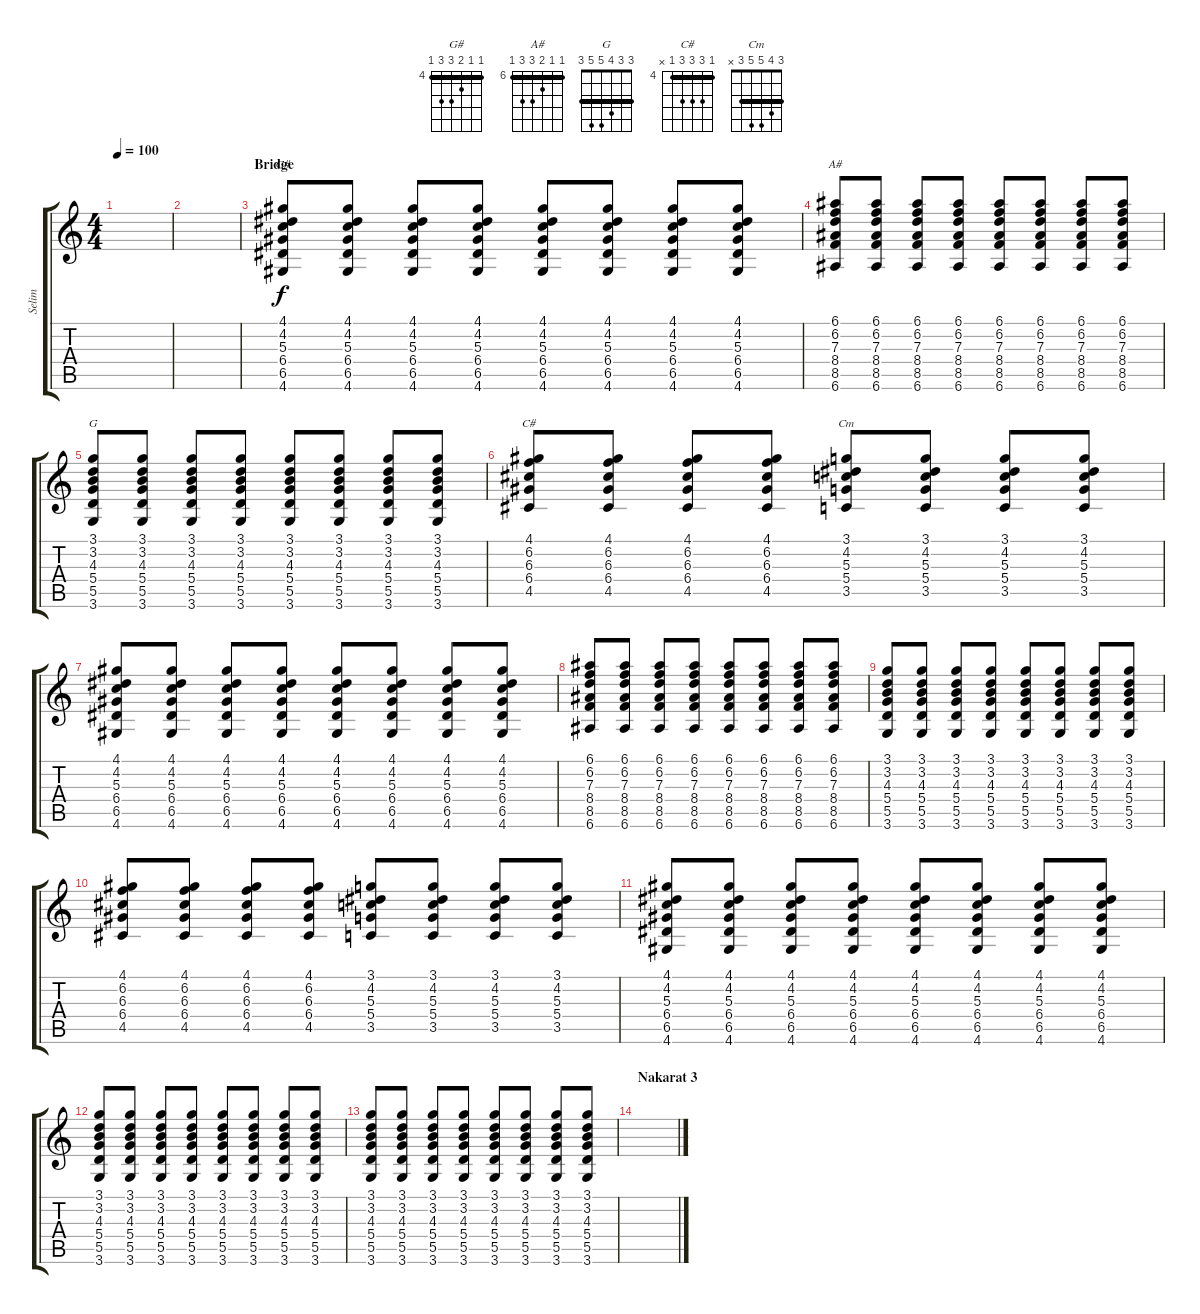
\track ("Selim" "Selim") {instrument electricguitarclean}
\staff {score tabs}
\tuning (E4 B3 G3 D3 A2 E2) {hide}
\chord ("G#" 4 4 5 6 6 4) {firstfret 4 barre 4}
\chord ("A#" 6 6 7 8 8 6) {firstfret 6 barre 6}
\chord ("G" 3 3 4 5 5 3) {barre 3}
\chord ("C#" 4 6 6 6 4 x) {firstfret 4 barre 4}
\chord ("Cm" 3 4 5 5 3 x) {barre 3}
\ts (4 4)
\tempo 100
\clef g2
\ks c
|
|
\section ("" "Bridge")
(4.1 4.2 5.3 6.4 6.5 4.6).8{ch "G#" volume 8 instrument distortionguitar} (4.1 4.2 5.3 6.4 6.5 4.6).8 (4.1 4.2 5.3 6.4 6.5 4.6).8 (4.1 4.2 5.3 6.4 6.5 4.6).8 (4.1 4.2 5.3 6.4 6.5 4.6).8 (4.1 4.2 5.3 6.4 6.5 4.6).8 (4.1 4.2 5.3 6.4 6.5 4.6).8 (4.1 4.2 5.3 6.4 6.5 4.6).8 |
(6.1 6.2 7.3 8.4 8.5 6.6).8{ch "A#"} (6.1 6.2 7.3 8.4 8.5 6.6).8 (6.1 6.2 7.3 8.4 8.5 6.6).8 (6.1 6.2 7.3 8.4 8.5 6.6).8 (6.1 6.2 7.3 8.4 8.5 6.6).8 (6.1 6.2 7.3 8.4 8.5 6.6).8 (6.1 6.2 7.3 8.4 8.5 6.6).8 (6.1 6.2 7.3 8.4 8.5 6.6).8 |
(3.1 3.2 4.3 5.4 5.5 3.6).8{ch "G"} (3.1 3.2 4.3 5.4 5.5 3.6).8 (3.1 3.2 4.3 5.4 5.5 3.6).8 (3.1 3.2 4.3 5.4 5.5 3.6).8 (3.1 3.2 4.3 5.4 5.5 3.6).8 (3.1 3.2 4.3 5.4 5.5 3.6).8 (3.1 3.2 4.3 5.4 5.5 3.6).8 (3.1 3.2 4.3 5.4 5.5 3.6).8 |
(4.1 6.2 6.3 6.4 4.5).8{ch "C#"} (4.1 6.2 6.3 6.4 4.5).8 (4.1 6.2 6.3 6.4 4.5).8 (4.1 6.2 6.3 6.4 4.5).8 (3.1 4.2 5.3 5.4 3.5).8{ch "Cm"} (3.1 4.2 5.3 5.4 3.5).8 (3.1 4.2 5.3 5.4 3.5).8 (3.1 4.2 5.3 5.4 3.5).8 |
(4.1 4.2 5.3 6.4 6.5 4.6).8 (4.1 4.2 5.3 6.4 6.5 4.6).8 (4.1 4.2 5.3 6.4 6.5 4.6).8 (4.1 4.2 5.3 6.4 6.5 4.6).8 (4.1 4.2 5.3 6.4 6.5 4.6).8 (4.1 4.2 5.3 6.4 6.5 4.6).8 (4.1 4.2 5.3 6.4 6.5 4.6).8 (4.1 4.2 5.3 6.4 6.5 4.6).8 |
(6.1 6.2 7.3 8.4 8.5 6.6).8 (6.1 6.2 7.3 8.4 8.5 6.6).8 (6.1 6.2 7.3 8.4 8.5 6.6).8 (6.1 6.2 7.3 8.4 8.5 6.6).8 (6.1 6.2 7.3 8.4 8.5 6.6).8 (6.1 6.2 7.3 8.4 8.5 6.6).8 (6.1 6.2 7.3 8.4 8.5 6.6).8 (6.1 6.2 7.3 8.4 8.5 6.6).8 |
(3.1 3.2 4.3 5.4 5.5 3.6).8 (3.1 3.2 4.3 5.4 5.5 3.6).8 (3.1 3.2 4.3 5.4 5.5 3.6).8 (3.1 3.2 4.3 5.4 5.5 3.6).8 (3.1 3.2 4.3 5.4 5.5 3.6).8 (3.1 3.2 4.3 5.4 5.5 3.6).8 (3.1 3.2 4.3 5.4 5.5 3.6).8 (3.1 3.2 4.3 5.4 5.5 3.6).8 |
(4.1 6.2 6.3 6.4 4.5).8 (4.1 6.2 6.3 6.4 4.5).8 (4.1 6.2 6.3 6.4 4.5).8 (4.1 6.2 6.3 6.4 4.5).8 (3.1 4.2 5.3 5.4 3.5).8 (3.1 4.2 5.3 5.4 3.5).8 (3.1 4.2 5.3 5.4 3.5).8 (3.1 4.2 5.3 5.4 3.5).8 |
(4.1 4.2 5.3 6.4 6.5 4.6).8 (4.1 4.2 5.3 6.4 6.5 4.6).8 (4.1 4.2 5.3 6.4 6.5 4.6).8 (4.1 4.2 5.3 6.4 6.5 4.6).8 (4.1 4.2 5.3 6.4 6.5 4.6).8 (4.1 4.2 5.3 6.4 6.5 4.6).8 (4.1 4.2 5.3 6.4 6.5 4.6).8 (4.1 4.2 5.3 6.4 6.5 4.6).8 |
(3.1 3.2 4.3 5.4 5.5 3.6).8 (3.1 3.2 4.3 5.4 5.5 3.6).8 (3.1 3.2 4.3 5.4 5.5 3.6).8 (3.1 3.2 4.3 5.4 5.5 3.6).8 (3.1 3.2 4.3 5.4 5.5 3.6).8 (3.1 3.2 4.3 5.4 5.5 3.6).8 (3.1 3.2 4.3 5.4 5.5 3.6).8 (3.1 3.2 4.3 5.4 5.5 3.6).8 |
(3.1 3.2 4.3 5.4 5.5 3.6).8 (3.1 3.2 4.3 5.4 5.5 3.6).8 (3.1 3.2 4.3 5.4 5.5 3.6).8 (3.1 3.2 4.3 5.4 5.5 3.6).8 (3.1 3.2 4.3 5.4 5.5 3.6).8 (3.1 3.2 4.3 5.4 5.5 3.6).8 (3.1 3.2 4.3 5.4 5.5 3.6).8 (3.1 3.2 4.3 5.4 5.5 3.6).8 |
\section ("" "Nakarat 3")
